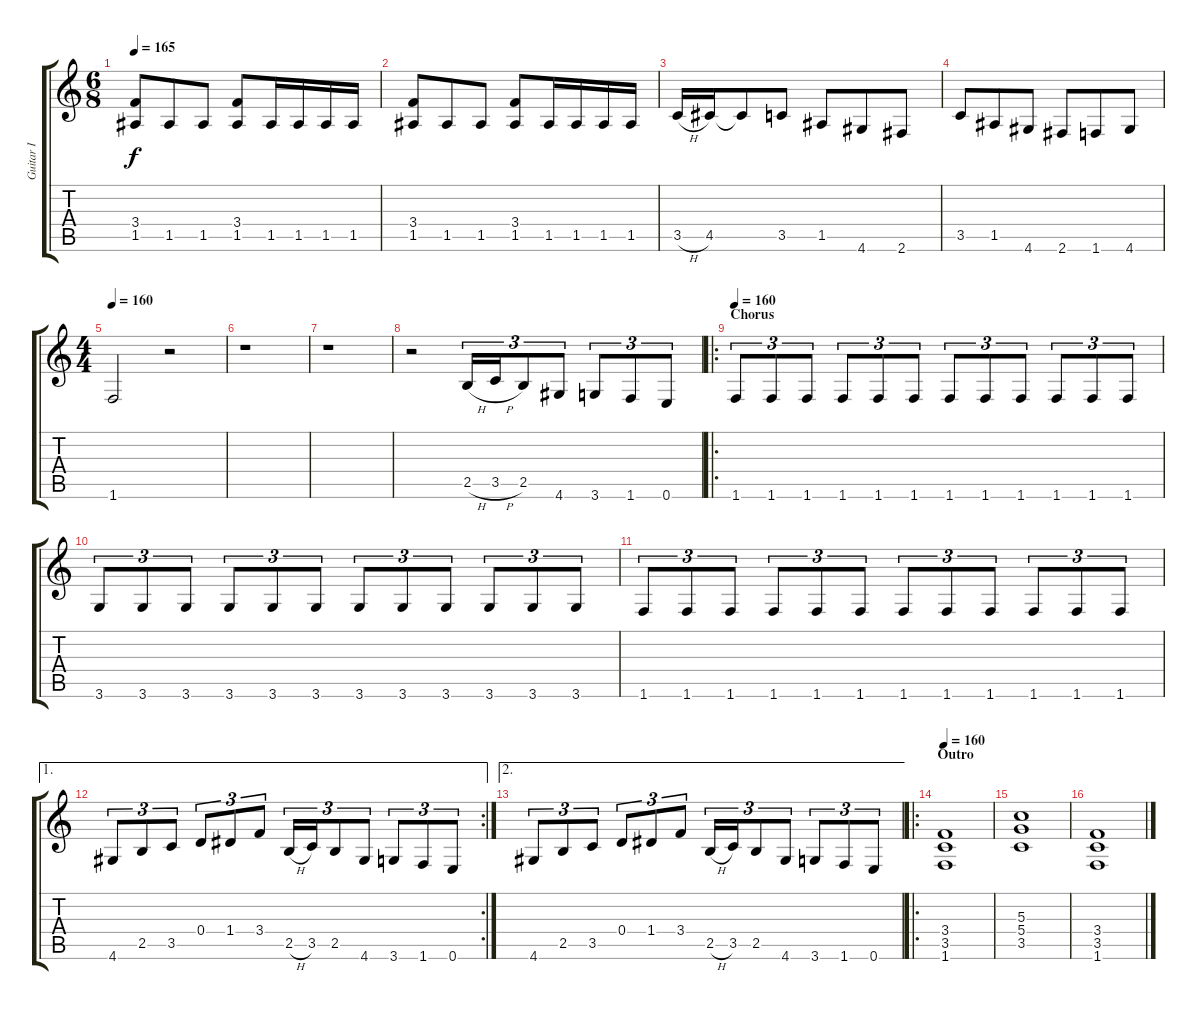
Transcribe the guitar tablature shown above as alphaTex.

\track ("Guitar I" "Guitar I") {instrument distortionguitar}
\staff {score tabs}
\tuning (E4 B3 G3 D3 A2 E2) {hide}
\ts (6 8)
\tempo 165
\clef g2
\ks c
(3.4 1.5).8{dy f} 1.5.8 1.5.8 (3.4 1.5).8 1.5.16 1.5.16 1.5.16 1.5.16 |
(3.4 1.5).8 1.5.8 1.5.8 (3.4 1.5).8 1.5.16 1.5.16 1.5.16 1.5.16 |
3.5{h}.16 4.5.16 4.5{t}.8 3.5.8 1.5.8 4.6.8 2.6.8 |
3.5.8 1.5.8 4.6.8 2.6.8 1.6.8 4.6.8 |
\ts (4 4)
\tempo 160
1.6.2 r.2 |
r.1 |
r.1 |
r.2 2.5{h}.16{tu (3 2)} 3.5{h}.16{tu (3 2)} 2.5.8{tu (3 2)} 4.6.8{tu (3 2)} 3.6.8{tu (3 2)} 1.6.8{tu (3 2)} 0.6.8{tu (3 2)} |
\ro
\section ("" "Chorus")
\tempo 160
1.6.8{tu (3 2)} 1.6.8{tu (3 2)} 1.6.8{tu (3 2)} 1.6.8{tu (3 2)} 1.6.8{tu (3 2)} 1.6.8{tu (3 2)} 1.6.8{tu (3 2)} 1.6.8{tu (3 2)} 1.6.8{tu (3 2)} 1.6.8{tu (3 2)} 1.6.8{tu (3 2)} 1.6.8{tu (3 2)} |
3.6.8{tu (3 2)} 3.6.8{tu (3 2)} 3.6.8{tu (3 2)} 3.6.8{tu (3 2)} 3.6.8{tu (3 2)} 3.6.8{tu (3 2)} 3.6.8{tu (3 2)} 3.6.8{tu (3 2)} 3.6.8{tu (3 2)} 3.6.8{tu (3 2)} 3.6.8{tu (3 2)} 3.6.8{tu (3 2)} |
1.6.8{tu (3 2)} 1.6.8{tu (3 2)} 1.6.8{tu (3 2)} 1.6.8{tu (3 2)} 1.6.8{tu (3 2)} 1.6.8{tu (3 2)} 1.6.8{tu (3 2)} 1.6.8{tu (3 2)} 1.6.8{tu (3 2)} 1.6.8{tu (3 2)} 1.6.8{tu (3 2)} 1.6.8{tu (3 2)} |
\ae 1
\rc 2
4.6.8{tu (3 2)} 2.5.8{tu (3 2)} 3.5.8{tu (3 2)} 0.4.8{tu (3 2)} 1.4.8{tu (3 2)} 3.4.8{tu (3 2)} 2.5{h}.16{tu (3 2)} 3.5.16{tu (3 2)} 2.5.8{tu (3 2)} 4.6.8{tu (3 2)} 3.6.8{tu (3 2)} 1.6.8{tu (3 2)} 0.6.8{tu (3 2)} |
\ae 2
4.6.8{tu (3 2)} 2.5.8{tu (3 2)} 3.5.8{tu (3 2)} 0.4.8{tu (3 2)} 1.4.8{tu (3 2)} 3.4.8{tu (3 2)} 2.5{h}.16{tu (3 2)} 3.5.16{tu (3 2)} 2.5.8{tu (3 2)} 4.6.8{tu (3 2)} 3.6.8{tu (3 2)} 1.6.8{tu (3 2)} 0.6.8{tu (3 2)} |
\ro
\section ("" "Outro")
\tempo 160
(3.4 3.5 1.6).1 |
(5.3 5.4 3.5).1 |
(3.4 3.5 1.6).1
